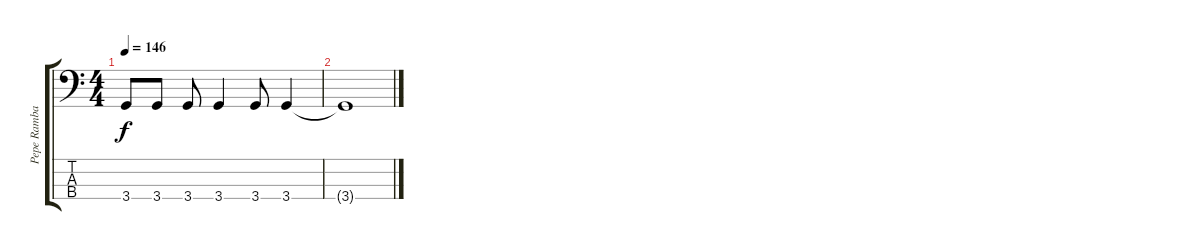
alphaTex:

\track ("Pepe Rambau" "Pepe Ramba") {instrument electricbasspick}
\staff {score tabs}
\tuning (G2 D2 A1 E1) {hide}
\ts (4 4)
\tempo 146
\clef f4
\ks c
3.4.8{dy f} 3.4.8 3.4.8 3.4.4 3.4.8 3.4.4 |
3.4{t}.1
